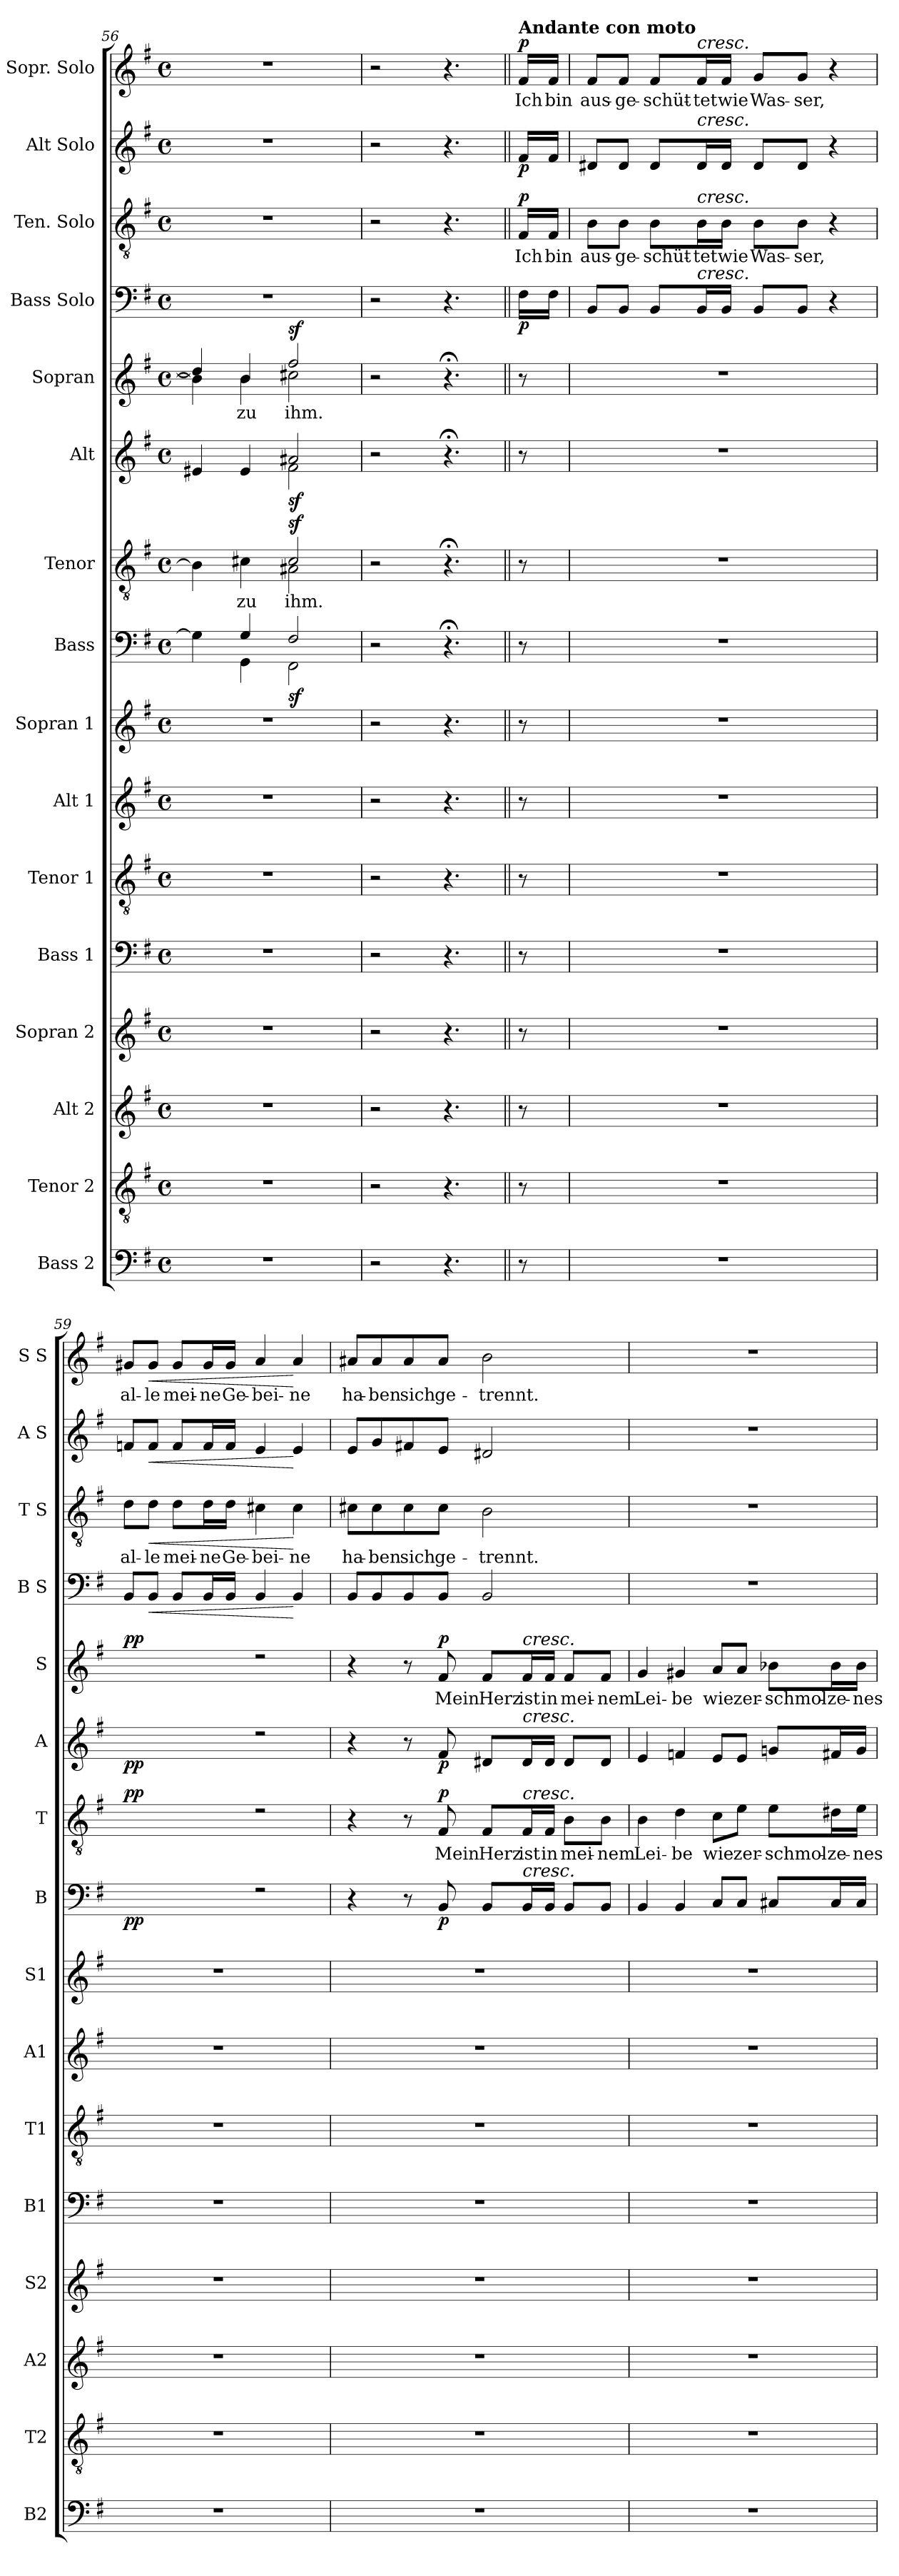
**kern	**kern	**kern	**kern	**kern	**kern	**kern	**kern	**kern	**dynam	**kern	**text	**dynam	**kern	**dynam	**kern	**text	**dynam	**kern	**dynam	**kern	**text	**dynam	**kern	**dynam	**kern	**text	**dynam
*part16	*part15	*part14	*part13	*part12	*part11	*part10	*part9	*part8	*part8	*part7	*part7	*part7	*part6	*part6	*part5	*part5	*part5	*part4	*part4	*part3	*part3	*part3	*part2	*part2	*part1	*part1	*part1
*staff16	*staff15	*staff14	*staff13	*staff12	*staff11	*staff10	*staff9	*staff8	*staff8	*staff7	*staff7	*staff7	*staff6	*staff6	*staff5	*staff5	*staff5	*staff4	*staff4	*staff3	*staff3	*staff3	*staff2	*staff2	*staff1	*staff1	*staff1
*I"Bass 2	*I"Tenor 2	*I"Alt 2	*I"Sopran 2	*I"Bass 1	*I"Tenor 1	*I"Alt 1	*I"Sopran 1	*I"Bass	*	*I"Tenor	*	*	*I"Alt	*	*I"Sopran	*	*	*I"Bass Solo	*	*I"Ten. Solo	*	*	*I"Alt Solo	*	*I"Sopr. Solo	*	*
*I'B2	*I'T2	*I'A2	*I'S2	*I'B1	*I'T1	*I'A1	*I'S1	*I'B	*	*I'T	*	*	*I'A	*	*I'S	*	*	*I'B S	*	*I'T S	*	*	*I'A S	*	*I'S S	*	*
*clefF4	*clefGv2	*clefG2	*clefG2	*clefF4	*clefGv2	*clefG2	*clefG2	*clefF4	*	*clefGv2	*	*	*clefG2	*	*clefG2	*	*	*clefF4	*	*clefGv2	*	*	*clefG2	*	*clefG2	*	*
*k[f#]	*k[f#]	*k[f#]	*k[f#]	*k[f#]	*k[f#]	*k[f#]	*k[f#]	*k[f#]	*	*k[f#]	*	*	*k[f#]	*	*k[f#]	*	*	*k[f#]	*	*k[f#]	*	*	*k[f#]	*	*k[f#]	*	*
*M4/4	*M4/4	*M4/4	*M4/4	*M4/4	*M4/4	*M4/4	*M4/4	*M4/4	*	*M4/4	*	*	*M4/4	*	*M4/4	*	*	*M4/4	*	*M4/4	*	*	*M4/4	*	*M4/4	*	*
*met(c)	*met(c)	*met(c)	*met(c)	*met(c)	*met(c)	*met(c)	*met(c)	*met(c)	*	*met(c)	*	*	*met(c)	*	*met(c)	*	*	*met(c)	*	*met(c)	*	*	*met(c)	*	*met(c)	*	*
=56	=56	=56	=56	=56	=56	=56	=56	=56	=56	=56	=56	=56	=56	=56	=56	=56	=56	=56	=56	=56	=56	=56	=56	=56	=56	=56	=56
*	*	*	*	*	*	*	*	*^	*	*^	*	*	*^	*	*^	*	*	*	*	*	*	*	*	*	*	*	*
1r	1r	1r	1r	1r	1r	1r	1r	4G\]	4ryy	.	4B\]	2ryy	.	.	4e#X/	2ryy	.	4dd/]	4b\]	.	.	1r	.	1r	.	.	1r	.	1r	.	.
!	!	!	!	!	!	!	!	!	!	!	!	!	!LO:LY:b	!	!	!	!	!	!	!LO:LY:b	!	!	!	!	!	!	!	!	!	!	!
.	.	.	.	.	.	.	.	4G/	4GG\	.	4c#X\	.	zu	.	4e#/	.	.	4b/	4b\	zu	.	.	.	.	.	.	.	.	.	.	.
!	!	!	!	!	!	!	!	!	!	!LO:DY:b	!	!	!LO:LY:b	!LO:DY:b	!	!	!LO:DY:b	!	!	!LO:LY:b	!LO:DY:b	!	!	!	!	!	!	!	!	!	!
.	.	.	.	.	.	.	.	2F#/	2FF#\	sf	2c#/	2A#X\	ihm.	sf	2a#X/	2f#\	sf	2ff#/	2cc#X\	ihm.	sf	.	.	.	.	.	.	.	.	.	.
*	*	*	*	*	*	*	*	*v	*v	*	*	*	*	*	*v	*v	*	*v	*v	*	*	*	*	*	*	*	*	*	*	*	*
*	*	*	*	*	*	*	*	*	*	*v	*v	*	*	*	*	*	*	*	*	*	*	*	*	*	*	*	*	*
=57	=57	=57	=57	=57	=57	=57	=57	=57	=57	=57	=57	=57	=57	=57	=57	=57	=57	=57	=57	=57	=57	=57	=57	=57	=57	=57	=57
2r	2r	2r	2r	2r	2r	2r	2r	2r	.	2r	.	.	2r	.	2r	.	.	2r	.	2r	.	.	2r	.	2r	.	.
4.r	4.r	4.r	4.r	4.r	4.r	4.r	4.r	4.r;<	.	4.r;<	.	.	4.r;<	.	4.r;<	.	.	4.r	.	4.r	.	.	4.r	.	4.r	.	.
!!LO:PB:g=z
=57X1||	=57X1||	=57X1||	=57X1||	=57X1||	=57X1||	=57X1||	=57X1||	=57X1||	=57X1||	=57X1||	=57X1||	=57X1||	=57X1||	=57X1||	=57X1||	=57X1||	=57X1||	=57X1||	=57X1||	=57X1||	=57X1||	=57X1||	=57X1||	=57X1||	=57X1||	=57X1||	=57X1||
!	!	!	!	!	!	!	!	!	!	!	!	!	!	!	!	!	!	!	!	!	!	!	!	!	!LO:TX:a:B:t=Andante con moto	!	!
!	!	!	!	!	!	!	!	!	!	!	!	!	!	!	!	!	!	!	!LO:DY:b	!	!LO:LY:b	!LO:DY:b	!	!LO:DY:b	!	!LO:LY:b	!LO:DY:b
8r	8r	8r	8r	8r	8r	8r	8r	8r	.	8r	.	.	8r	.	8r	.	.	16F#\LL	p	16F#/LL	Ich	p	16f#/LL	p	16f#/LL	Ich	p
!	!	!	!	!	!	!	!	!	!	!	!	!	!	!	!	!	!	!	!	!	!LO:LY:b	!	!	!	!	!LO:LY:b	!
.	.	.	.	.	.	.	.	.	.	.	.	.	.	.	.	.	.	16F#\JJ	.	16F#/JJ	bin	.	16f#/JJ	.	16f#/JJ	bin	.
=58	=58	=58	=58	=58	=58	=58	=58	=58	=58	=58	=58	=58	=58	=58	=58	=58	=58	=58	=58	=58	=58	=58	=58	=58	=58	=58	=58
!	!	!	!	!	!	!	!	!	!	!	!	!	!	!	!	!	!	!	!	!	!LO:LY:b	!	!	!	!	!LO:LY:b	!
1r	1r	1r	1r	1r	1r	1r	1r	1r	.	1r	.	.	1r	.	1r	.	.	8BB/L	.	8B\L	aus-	.	8d#X/L	.	8f#/L	aus-	.
!	!	!	!	!	!	!	!	!	!	!	!	!	!	!	!	!	!	!	!	!	!LO:LY:b	!	!	!	!	!LO:LY:b	!
.	.	.	.	.	.	.	.	.	.	.	.	.	.	.	.	.	.	8BB/J	.	8B\J	-ge-	.	8d#/J	.	8f#/J	-ge-	.
!	!	!	!	!	!	!	!	!	!	!	!	!	!	!	!	!	!	!	!	!	!LO:LY:b	!	!	!	!	!LO:LY:b	!
.	.	.	.	.	.	.	.	.	.	.	.	.	.	.	.	.	.	8BB/L	.	8B\L	-schüt-	.	8d#/L	.	8f#/L	-schüt-	.
!	!	!	!	!	!	!	!	!	!	!	!	!	!	!	!	!	!	!	!	!	!	!	!	!	!LO:TX:a:i:t=cresc.	!	!
!	!	!	!	!	!	!	!	!	!	!	!	!	!	!	!	!	!	!	!	!	!	!	!LO:TX:a:i:t=cresc.	!	!	!	!
!	!	!	!	!	!	!	!	!	!	!	!	!	!	!	!	!	!	!	!	!LO:TX:a:i:t=cresc.	!	!	!	!	!	!	!
!	!	!	!	!	!	!	!	!	!	!	!	!	!	!	!	!	!	!LO:TX:a:i:t=cresc.	!	!	!	!	!	!	!	!	!
!	!	!	!	!	!	!	!	!	!	!	!	!	!	!	!	!	!	!	!	!	!LO:LY:b	!	!	!	!	!LO:LY:b	!
.	.	.	.	.	.	.	.	.	.	.	.	.	.	.	.	.	.	16BB/L	.	16B\L	-tet	.	16d#/L	.	16f#/L	-tet	.
!	!	!	!	!	!	!	!	!	!	!	!	!	!	!	!	!	!	!	!	!	!LO:LY:b	!	!	!	!	!LO:LY:b	!
.	.	.	.	.	.	.	.	.	.	.	.	.	.	.	.	.	.	16BB/JJ	.	16B\JJ	wie	.	16d#/JJ	.	16f#/JJ	wie	.
!	!	!	!	!	!	!	!	!	!	!	!	!	!	!	!	!	!	!	!	!	!LO:LY:b	!	!	!	!	!LO:LY:b	!
.	.	.	.	.	.	.	.	.	.	.	.	.	.	.	.	.	.	8BB/L	.	8B\L	Was-	.	8d#/L	.	8g/L	Was-	.
!	!	!	!	!	!	!	!	!	!	!	!	!	!	!	!	!	!	!	!	!	!LO:LY:b	!	!	!	!	!LO:LY:b	!
.	.	.	.	.	.	.	.	.	.	.	.	.	.	.	.	.	.	8BB/J	.	8B\J	-ser,	.	8d#/J	.	8g/J	-ser,	.
.	.	.	.	.	.	.	.	.	.	.	.	.	.	.	.	.	.	4r	.	4r	.	.	4r	.	4r	.	.
=59	=59	=59	=59	=59	=59	=59	=59	=59	=59	=59	=59	=59	=59	=59	=59	=59	=59	=59	=59	=59	=59	=59	=59	=59	=59	=59	=59
!	!	!	!	!	!	!	!	!	!LO:DY:b	!	!	!LO:DY:b	!	!LO:DY:b	!	!	!LO:DY:b	!	!	!	!LO:LY:b	!	!	!	!	!LO:LY:b	!
1r	1r	1r	1r	1r	1r	1r	1r	2BB/yy	pp	2d\yy	.	pp	2fn/yy	pp	2g#X/yy	.	pp	8BB/L	.	8d\L	al-	.	8fn/L	.	8g#X/L	al-	.
!	!	!	!	!	!	!	!	!	!	!	!	!	!	!	!	!	!	!	!LO:HP:b	!	!LO:LY:b	!LO:HP:b	!	!LO:HP:b	!	!LO:LY:b	!LO:HP:b
.	.	.	.	.	.	.	.	.	.	.	.	.	.	.	.	.	.	8BB/J	<	8d\J	-le	<	8f/J	<	8g#/J	-le	<
!	!	!	!	!	!	!	!	!	!	!	!	!	!	!	!	!	!	!	!	!	!LO:LY:b	!	!	!	!	!LO:LY:b	!
.	.	.	.	.	.	.	.	.	.	.	.	.	.	.	.	.	.	8BB/L	.	8d\L	mei-	.	8f/L	.	8g#/L	mei-	.
!	!	!	!	!	!	!	!	!	!	!	!	!	!	!	!	!	!	!	!	!	!LO:LY:b	!	!	!	!	!LO:LY:b	!
.	.	.	.	.	.	.	.	.	.	.	.	.	.	.	.	.	.	16BB/L	.	16d\L	-ne	.	16f/L	.	16g#/L	-ne	.
!	!	!	!	!	!	!	!	!	!	!	!	!	!	!	!	!	!	!	!	!	!LO:LY:b	!	!	!	!	!LO:LY:b	!
.	.	.	.	.	.	.	.	.	.	.	.	.	.	.	.	.	.	16BB/JJ	.	16d\JJ	Ge-	.	16f/JJ	.	16g#/JJ	Ge-	.
!	!	!	!	!	!	!	!	!	!	!	!	!	!	!	!	!	!	!	!	!	!LO:LY:b	!	!	!	!	!LO:LY:b	!
.	.	.	.	.	.	.	.	2rF	.	2rd	.	.	2rdd	.	2rdd	.	.	4BB/	.	4c#X\	-bei-	.	4e/	.	4a/	-bei-	.
!	!	!	!	!	!	!	!	!	!	!	!	!	!	!	!	!	!	!	!	!	!LO:LY:b	!	!	!	!	!LO:LY:b	!
.	.	.	.	.	.	.	.	.	.	.	.	.	.	.	.	.	.	4BB/	[	4c#\	-ne	[	4e/	[	4a/	-ne	[
!!LO:PB:g=z
=60	=60	=60	=60	=60	=60	=60	=60	=60	=60	=60	=60	=60	=60	=60	=60	=60	=60	=60	=60	=60	=60	=60	=60	=60	=60	=60	=60
!	!	!	!	!	!	!	!	!	!	!	!	!	!	!	!	!	!	!	!	!	!LO:LY:b	!	!	!	!	!LO:LY:b	!
1r	1r	1r	1r	1r	1r	1r	1r	4r	.	4r	.	.	4r	.	4r	.	.	8BB/L	.	8c#X\L	ha-	.	8e/L	.	8a#X/L	ha-	.
!	!	!	!	!	!	!	!	!	!	!	!	!	!	!	!	!	!	!	!	!	!LO:LY:b	!	!	!	!	!LO:LY:b	!
.	.	.	.	.	.	.	.	.	.	.	.	.	.	.	.	.	.	8BB/	.	8c#\	-ben	.	8g/	.	8a#/	-ben	.
!	!	!	!	!	!	!	!	!	!	!	!	!	!	!	!	!	!	!	!	!	!LO:LY:b	!	!	!	!	!LO:LY:b	!
.	.	.	.	.	.	.	.	8r	.	8r	.	.	8r	.	8r	.	.	8BB/	.	8c#\	sich	.	8f#X/	.	8a#/	sich	.
!	!	!	!	!	!	!	!	!	!LO:DY:b	!	!LO:LY:b	!LO:DY:b	!	!LO:DY:b	!	!LO:LY:b	!LO:DY:b	!	!	!	!LO:LY:b	!	!	!	!	!LO:LY:b	!
.	.	.	.	.	.	.	.	8BB/	p	8F#/	Mein	p	8f#/	p	8f#/	Mein	p	8BB/J	.	8c#\J	ge-	.	8e/J	.	8a#/J	ge-	.
!	!	!	!	!	!	!	!	!	!	!	!LO:LY:b	!	!	!	!	!LO:LY:b	!	!	!	!	!LO:LY:b	!	!	!	!	!LO:LY:b	!
.	.	.	.	.	.	.	.	8BB/L	.	8F#/L	Herz	.	8d#X/L	.	8f#/L	Herz	.	2BB/	.	2B\	-trennt.	.	2d#X/	.	2b\	-trennt.	.
!	!	!	!	!	!	!	!	!	!	!	!	!	!	!	!LO:TX:a:i:t=cresc.	!	!	!	!	!	!	!	!	!	!	!	!
!	!	!	!	!	!	!	!	!	!	!	!	!	!LO:TX:a:i:t=cresc.	!	!	!	!	!	!	!	!	!	!	!	!	!	!
!	!	!	!	!	!	!	!	!	!	!LO:TX:a:i:t=cresc.	!	!	!	!	!	!	!	!	!	!	!	!	!	!	!	!	!
!	!	!	!	!	!	!	!	!LO:TX:a:i:t=cresc.	!	!	!	!	!	!	!	!	!	!	!	!	!	!	!	!	!	!	!
!	!	!	!	!	!	!	!	!	!	!	!LO:LY:b	!	!	!	!	!LO:LY:b	!	!	!	!	!	!	!	!	!	!	!
.	.	.	.	.	.	.	.	16BB/L	.	16F#/L	ist	.	16d#/L	.	16f#/L	ist	.	.	.	.	.	.	.	.	.	.	.
!	!	!	!	!	!	!	!	!	!	!	!LO:LY:b	!	!	!	!	!LO:LY:b	!	!	!	!	!	!	!	!	!	!	!
.	.	.	.	.	.	.	.	16BB/JJ	.	16F#/JJ	in	.	16d#/JJ	.	16f#/JJ	in	.	.	.	.	.	.	.	.	.	.	.
!	!	!	!	!	!	!	!	!	!	!	!LO:LY:b	!	!	!	!	!LO:LY:b	!	!	!	!	!	!	!	!	!	!	!
.	.	.	.	.	.	.	.	8BB/L	.	8B\L	mei-	.	8d#/L	.	8f#/L	mei-	.	.	.	.	.	.	.	.	.	.	.
!	!	!	!	!	!	!	!	!	!	!	!LO:LY:b	!	!	!	!	!LO:LY:b	!	!	!	!	!	!	!	!	!	!	!
.	.	.	.	.	.	.	.	8BB/J	.	8B\J	-nem	.	8d#/J	.	8f#/J	-nem	.	.	.	.	.	.	.	.	.	.	.
=61	=61	=61	=61	=61	=61	=61	=61	=61	=61	=61	=61	=61	=61	=61	=61	=61	=61	=61	=61	=61	=61	=61	=61	=61	=61	=61	=61
!	!	!	!	!	!	!	!	!	!	!	!LO:LY:b	!	!	!	!	!LO:LY:b	!	!	!	!	!	!	!	!	!	!	!
1r	1r	1r	1r	1r	1r	1r	1r	4BB/	.	4B\	Lei-	.	4e/	.	4g/	Lei-	.	1r	.	1r	.	.	1r	.	1r	.	.
!	!	!	!	!	!	!	!	!	!	!	!LO:LY:b	!	!	!	!	!LO:LY:b	!	!	!	!	!	!	!	!	!	!	!
.	.	.	.	.	.	.	.	4BB/	.	4d\	-be	.	4fn/	.	4g#X/	-be	.	.	.	.	.	.	.	.	.	.	.
!	!	!	!	!	!	!	!	!	!	!	!LO:LY:b	!	!	!	!	!LO:LY:b	!	!	!	!	!	!	!	!	!	!	!
.	.	.	.	.	.	.	.	8C/L	.	8c\L	wie	.	8e/L	.	8a/L	wie	.	.	.	.	.	.	.	.	.	.	.
!	!	!	!	!	!	!	!	!	!	!	!LO:LY:b	!	!	!	!	!LO:LY:b	!	!	!	!	!	!	!	!	!	!	!
.	.	.	.	.	.	.	.	8C/J	.	8e\J	zer-	.	8e/J	.	8a/J	zer-	.	.	.	.	.	.	.	.	.	.	.
!	!	!	!	!	!	!	!	!	!	!	!LO:LY:b	!	!	!	!	!LO:LY:b	!	!	!	!	!	!	!	!	!	!	!
.	.	.	.	.	.	.	.	8C#X/L	.	8e\L	-schmol-	.	8gn/L	.	8b-X\L	-schmol-	.	.	.	.	.	.	.	.	.	.	.
!	!	!	!	!	!	!	!	!	!	!	!LO:LY:b	!	!	!	!	!LO:LY:b	!	!	!	!	!	!	!	!	!	!	!
.	.	.	.	.	.	.	.	16C#/L	.	16d#X\L	-ze-	.	16f#X/L	.	16b-\L	-ze-	.	.	.	.	.	.	.	.	.	.	.
!	!	!	!	!	!	!	!	!	!	!	!LO:LY:b	!	!	!	!	!LO:LY:b	!	!	!	!	!	!	!	!	!	!	!
.	.	.	.	.	.	.	.	16C#/JJ	.	16e\JJ	-nes	.	16g/JJ	.	16b-\JJ	-nes	.	.	.	.	.	.	.	.	.	.	.
=	=	=	=	=	=	=	=	=	=	=	=	=	=	=	=	=	=	=	=	=	=	=	=	=	=	=	=
*-	*-	*-	*-	*-	*-	*-	*-	*-	*-	*-	*-	*-	*-	*-	*-	*-	*-	*-	*-	*-	*-	*-	*-	*-	*-	*-	*-
